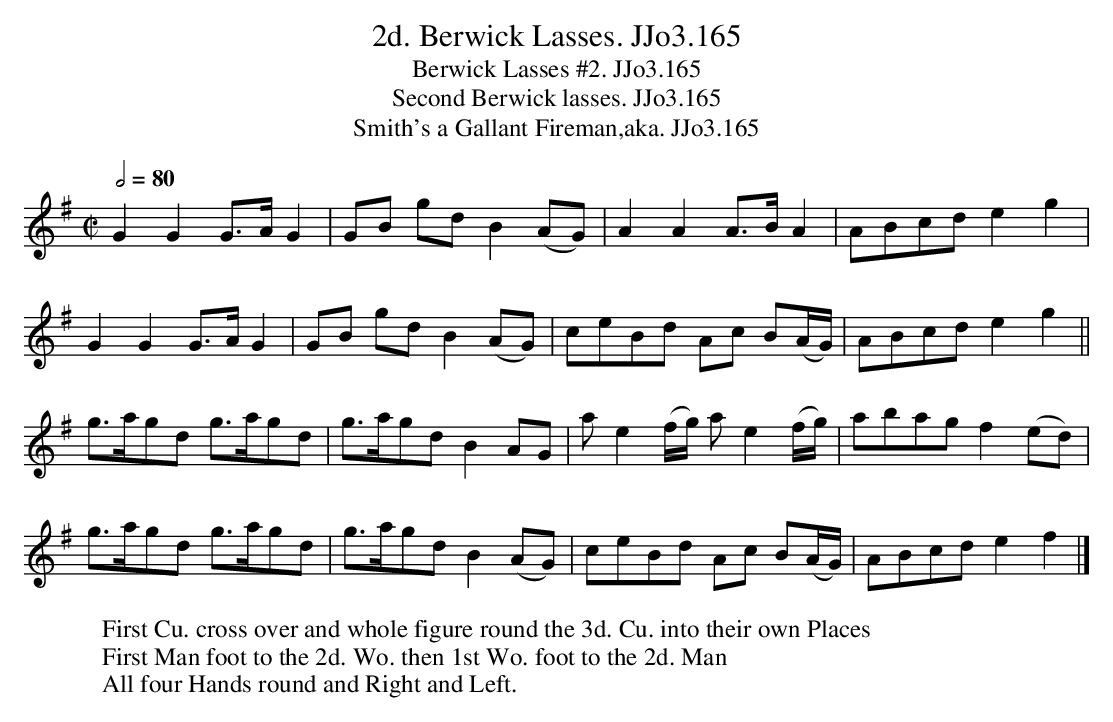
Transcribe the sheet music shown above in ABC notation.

X:1
T:2d. Berwick Lasses. JJo3.165
T:Berwick Lasses #2. JJo3.165
T:Second Berwick lasses. JJo3.165
T:Smith's a Gallant Fireman,aka. JJo3.165
M:C|
L:1/8
Q:1/2=80
K:G
G2G2G>AG2 | GB gd B2 (AG) | A2 A2 A>B A2 | ABcd e2g2 |
G2G2G>AG2 | GB gd B2 (AG) | ceBd Ac B(A/G/) | ABcd e2 g2 ||
g>agd g>agd | g>agd B2 AG | ae2 (f/g/) ae2 (f/g/) | abag f2 (ed) |
g>agd g>agd | g>agd B2 (AG) | ceBd Ac B(A/G/) | ABcd e2f2 |]
W:First Cu. cross over and whole figure round the 3d. Cu. into their own Places
W:First Man foot to the 2d. Wo. then 1st Wo. foot to the 2d. Man
W:All four Hands round and Right and Left.
